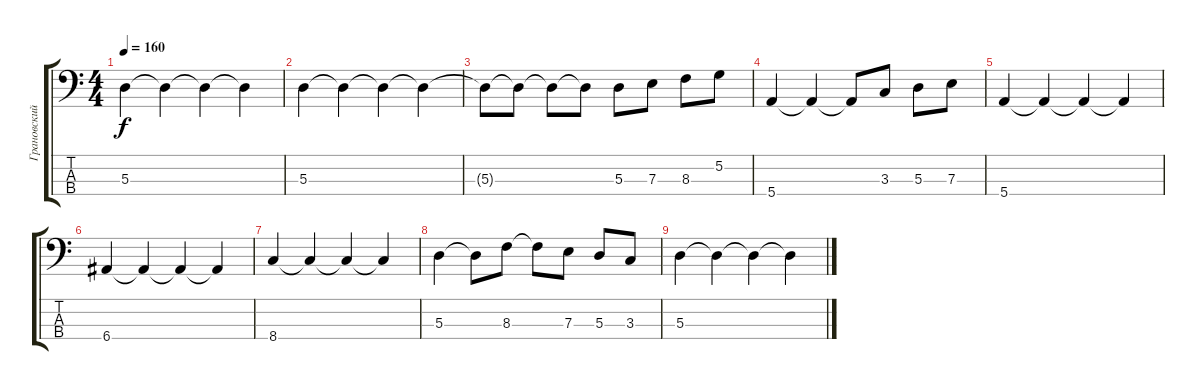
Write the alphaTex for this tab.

\track ("Грановский (Bass)" "Грановский") {instrument electricbassfinger}
\staff {score tabs}
\tuning (G2 D2 A1 E1) {hide}
\ts (4 4)
\tempo 160
\clef f4
\ks c
5.3.4{dy f} 5.3{t}.4 5.3{t}.4 5.3{t}.4 |
5.3.4 5.3{t}.4 5.3{t}.4 5.3{t}.4 |
5.3{t}.8 5.3{t}.8 5.3{t}.8 5.3{t}.8 5.3.8 7.3.8 8.3.8 5.2.8 |
5.4.4 5.4{t}.4 5.4{t}.8 3.3.8 5.3.8 7.3.8 |
5.4.4 5.4{t}.4 5.4{t}.4 5.4{t}.4 |
6.4.4 6.4{t}.4 6.4{t}.4 6.4{t}.4 |
8.4.4 8.4{t}.4 8.4{t}.4 8.4{t}.4 |
5.3.4 5.3{t}.8 8.3.8 8.3{t}.8 7.3.8 5.3.8 3.3.8 |
5.3.4 5.3{t}.4 5.3{t}.4 5.3{t}.4
